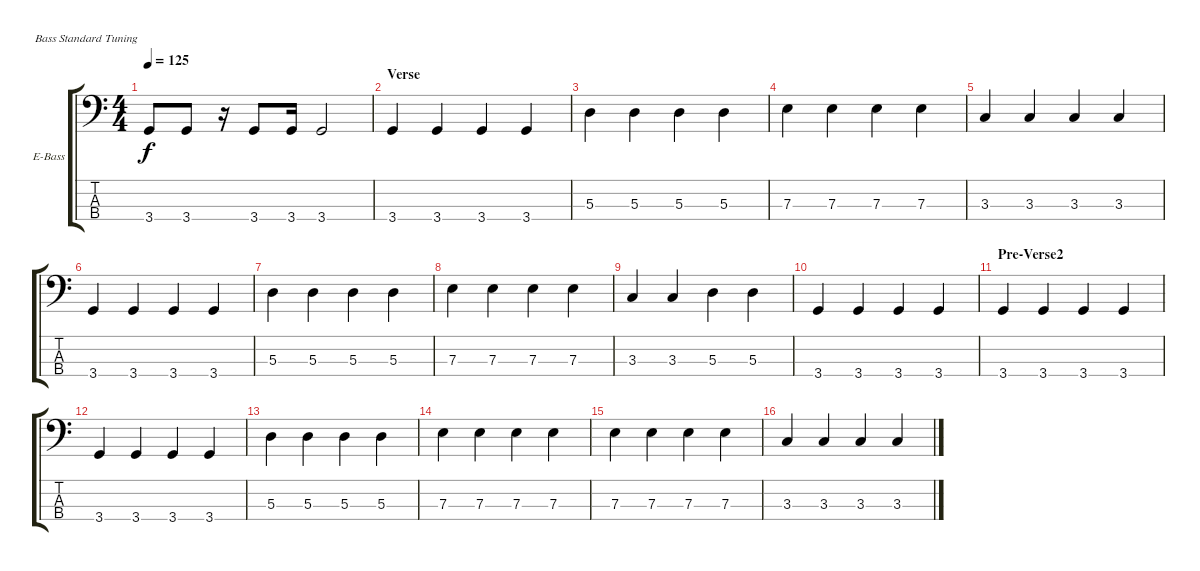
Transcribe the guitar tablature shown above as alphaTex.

\defaultSystemsLayout 4
\bracketExtendMode groupsimilarinstruments
\firstSystemTrackNameOrientation horizontal
\otherSystemsTrackNameOrientation horizontal
\track ("Bass" "E-Bass") {instrument electricbassfinger}
\staff {score tabs}
\tuning (G2 D2 A1 E1)
\ts (4 4)
\tempo 125
\clef f4
\scale
0.333333
\ks c
3.4.8{dy f} 3.4.8 r.16 3.4.8 3.4.16 3.4.2 |
\section ("" "Verse")
\scale
0.333333 3.4.4 3.4.4 3.4.4 3.4.4 |
\scale
0.333333 5.3.4 5.3.4 5.3.4 5.3.4 |
\scale
0.333333 7.3.4 7.3.4 7.3.4 7.3.4 |
\scale
0.333333 3.3.4 3.3.4 3.3.4 3.3.4 |
\scale
0.333333 3.4.4 3.4.4 3.4.4 3.4.4 |
\scale
0.333333 5.3.4 5.3.4 5.3.4 5.3.4 |
\scale
0.333333 7.3.4 7.3.4 7.3.4 7.3.4 |
\scale
0.333333 3.3.4 3.3.4 5.3.4 5.3.4 |
\scale
0.333333 3.4.4 3.4.4 3.4.4 3.4.4 |
\section ("" "Pre-Verse2")
\scale
0.333333 3.4.4 3.4.4 3.4.4 3.4.4 |
\scale
0.333333 3.4.4 3.4.4 3.4.4 3.4.4 |
\scale
0.333333 5.3.4 5.3.4 5.3.4 5.3.4 |
\scale
0.333333 7.3.4 7.3.4 7.3.4 7.3.4 |
\scale
0.333333 7.3.4 7.3.4 7.3.4 7.3.4 |
\scale
0.333333 3.3.4 3.3.4 3.3.4 3.3.4
